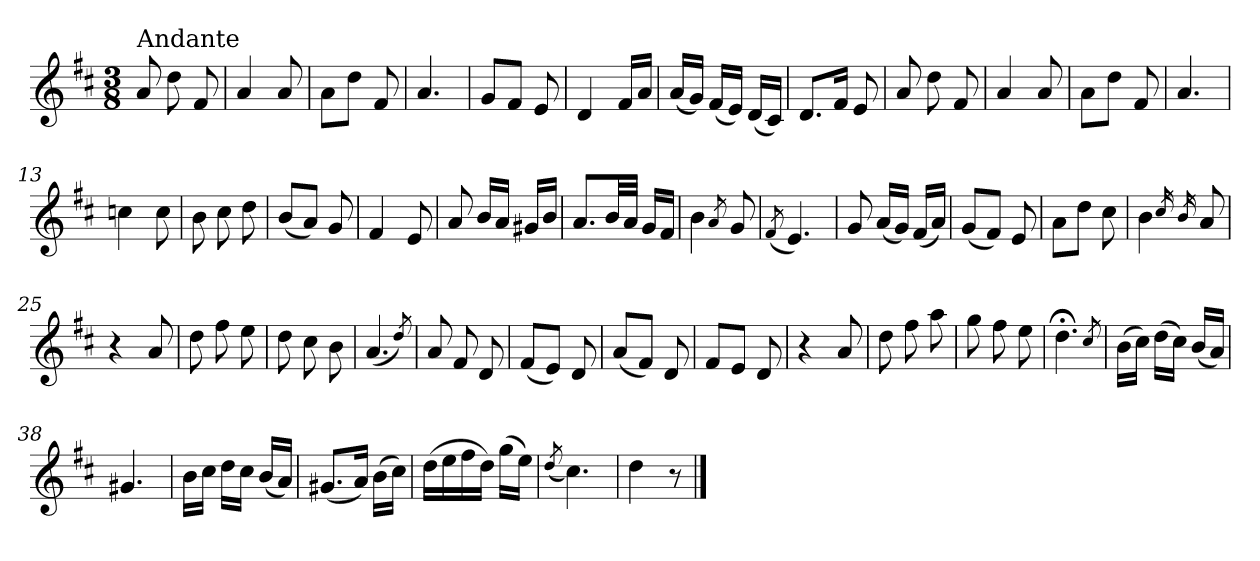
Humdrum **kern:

**kern
*part1
*staff1
*clefG2
*k[f#c#]
*b:
*M3/8
=1
!LO:TX:a:t=Andante
8a/
8dd\
8f#/
=2
4a/
8a/
=3
8a\L
8dd\J
8f#/
=4
4.a/
=5
8g/L
8f#/J
8e/
=6
4d/
16f#/LL
16a/JJ
=7
(<16a/LL
16g/JJ)
(<16f#/LL
16e/JJ)
(<16d/LL
16c#/JJ)
=8
8.d/L
16f#/Jk
8e/
=9
8a/
8dd\
8f#/
!!LO:LB:g=z
=10
4a/
8a/
=11
8a\L
8dd\J
8f#/
=12
4.a/
=13
4ccn\
8cc\
=14
8b\
8cc#\
8dd\
=15
(<8b/L
8a/J)
8g/
=16
4f#/
8e/
=17
8a/
16b/LL
16a/JJ
16g#X/LL
16b/JJ
=18
8.a/L
32b/LL
32a/JJJ
16g/LL
16f#/JJ
=19
4b\
8qa/
8g/
!!LO:LB:g=z
=20
(<8qf#/
4.e/)
=21
8g/
(<16a/LL
16g/JJ)
(<16f#/LL
16a/JJ)
=22
(<8g/L
8f#/J)
8e/
=23
8a\L
8dd\J
8cc#\
=24
4b\
16qcc#/
16qb/
8a/
=25
4r
8a/
=26
8dd\
8ff#\
8ee\
=27
8dd\
8cc#\
8b\
=28
(<4.a/
8qdd/)
=29
8a/
8f#/
8d/
!!LO:LB:g=z
=30
(<8f#/L
8e/J)
8d/
=31
(<8a/L
8f#/J)
8d/
=32
8f#/L
8e/J
8d/
=33
4r
8a/
=34
8dd\
8ff#\
8aa\
=35
8gg\
8ff#\
8ee\
=36
4.dd;<\
8qcc#/
=37
(>16b\LL
16cc#\JJ)
(>16dd\LL
16cc#\JJ)
(<16b/LL
16a/JJ)
=38
4.g#X/
=39
16b\LL
16cc#\JJ
16dd\LL
16cc#\JJ
(<16b/LL
16a/JJ)
!!LO:LB:g=z
=40
(<8.g#X/L
16a/Jk)
(>16b\LL
16cc#\JJ)
=41
(>16dd\LL
16ee\
16ff#\
16dd\JJ)
(>16gg\LL
16ee\JJ)
=42
(<8qdd/
4.cc#\)
=43
4dd\
8r
==
*-
